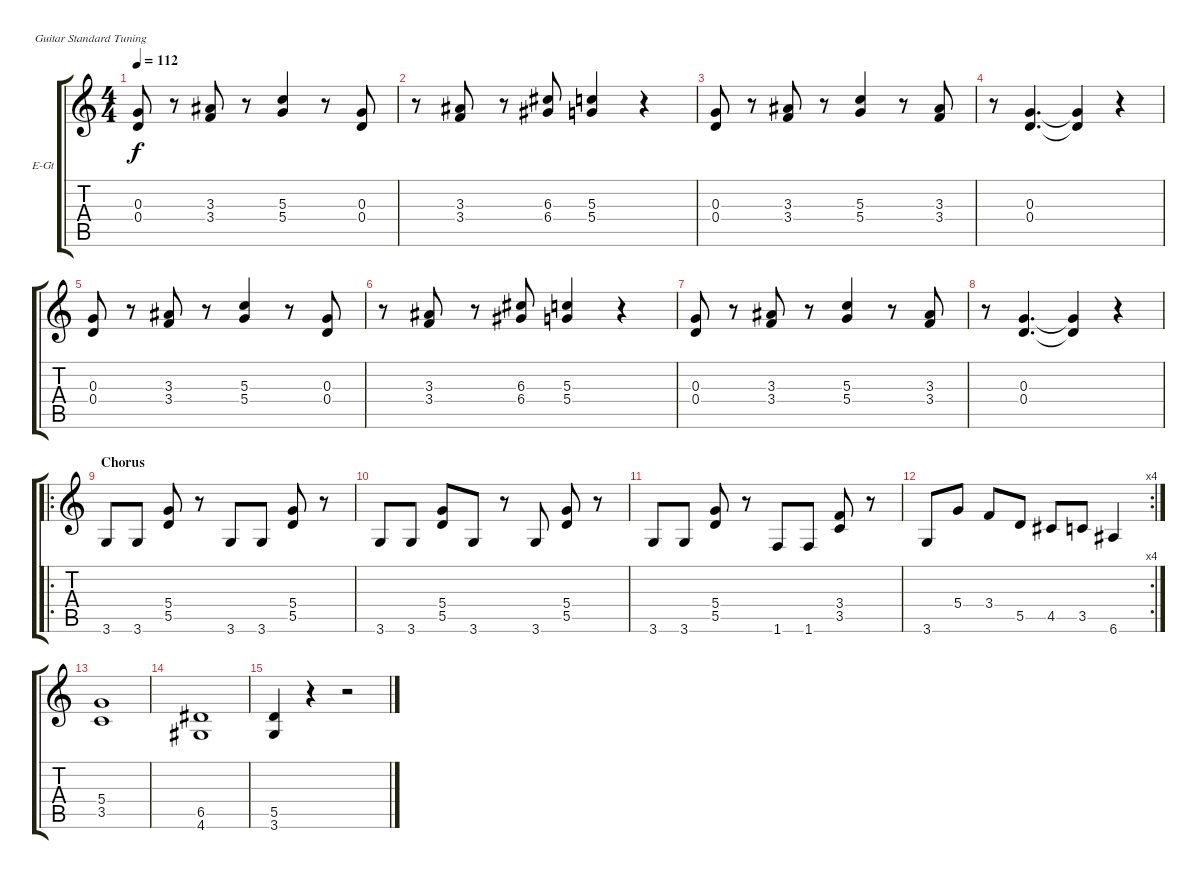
\defaultSystemsLayout 4
\bracketExtendMode groupsimilarinstruments
\firstSystemTrackNameOrientation horizontal
\otherSystemsTrackNameOrientation horizontal
\track ("Overdrive Guitar" "E-Gt") {instrument overdrivenguitar}
\staff {score tabs}
\tuning (E4 B3 G3 D3 A2 E2)
\ts (4 4)
\tempo 112
\clef g2
\ks c
(0.4 0.3).8{dy f} r.8 (3.3 3.4).8 r.8 (5.3 5.4).4 r.8 (0.4 0.3).8 |
r.8 (3.3 3.4).8 r.8 (6.3 6.4).8 (5.3 5.4).4 r.4 |
(0.4 0.3).8 r.8 (3.3 3.4).8 r.8 (5.3 5.4).4 r.8 (3.3 3.4).8 |
r.8 (0.4 0.3).4{d} (0.4{t} 0.3{t}).4 r.4 |
(0.4 0.3).8 r.8 (3.3 3.4).8 r.8 (5.3 5.4).4 r.8 (0.4 0.3).8 |
r.8 (3.3 3.4).8 r.8 (6.3 6.4).8 (5.3 5.4).4 r.4 |
(0.4 0.3).8 r.8 (3.3 3.4).8 r.8 (5.3 5.4).4 r.8 (3.3 3.4).8 |
r.8 (0.4 0.3).4{d} (0.4{t} 0.3{t}).4 r.4 |
\ro
\section ("" "Chorus")
3.6.8 3.6.8 (5.5 5.4).8 r.8 3.6.8 3.6.8 (5.5 5.4).8 r.8 |
3.6.8 3.6.8 (5.5 5.4).8 3.6.8 r.8 3.6.8 (5.5 5.4).8 r.8 |
3.6.8 3.6.8 (5.5 5.4).8 r.8 1.6.8 1.6.8 (3.5 3.4).8 r.8 |
\rc 4
3.6.8 5.4.8 3.4.8 5.5.8 4.5.8 3.5.8 6.6.4 |
(3.5 5.4).1 |
(4.6 6.5).1 |
(3.6 5.5).4 r.4 r.2
